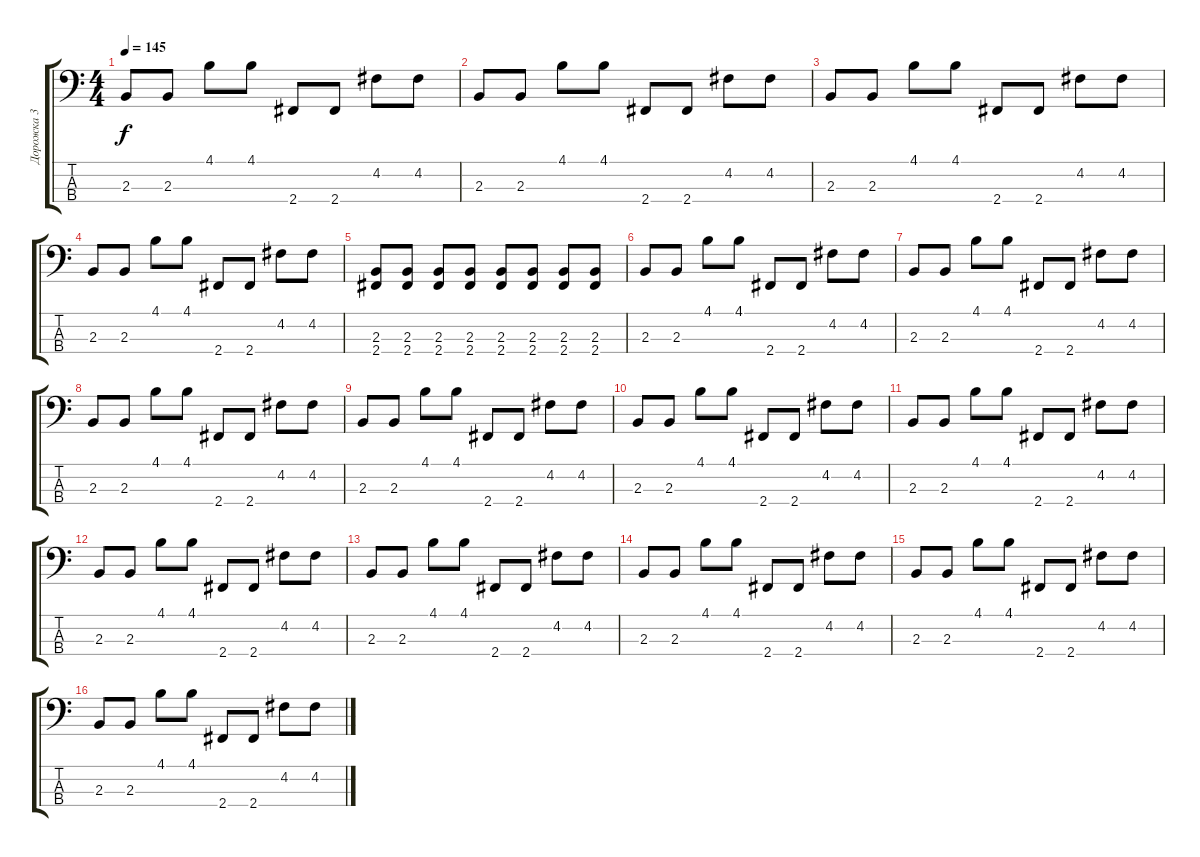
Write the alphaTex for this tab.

\track ("Дорожка 3" "Дорожка 3") {instrument electricbassfinger}
\staff {score tabs}
\tuning (G2 D2 A1 E1) {hide}
\ts (4 4)
\tempo 145
\clef f4
\ks c
2.3.8{dy f} 2.3.8 4.1.8 4.1.8 2.4.8 2.4.8 4.2.8 4.2.8 |
2.3.8 2.3.8 4.1.8 4.1.8 2.4.8 2.4.8 4.2.8 4.2.8 |
2.3.8 2.3.8 4.1.8 4.1.8 2.4.8 2.4.8 4.2.8 4.2.8 |
2.3.8 2.3.8 4.1.8 4.1.8 2.4.8 2.4.8 4.2.8 4.2.8 |
(2.3 2.4).8 (2.3 2.4).8 (2.3 2.4).8 (2.3 2.4).8 (2.3 2.4).8 (2.3 2.4).8 (2.3 2.4).8 (2.3 2.4).8 |
2.3.8 2.3.8 4.1.8 4.1.8 2.4.8 2.4.8 4.2.8 4.2.8 |
2.3.8 2.3.8 4.1.8 4.1.8 2.4.8 2.4.8 4.2.8 4.2.8 |
2.3.8 2.3.8 4.1.8 4.1.8 2.4.8 2.4.8 4.2.8 4.2.8 |
2.3.8 2.3.8 4.1.8 4.1.8 2.4.8 2.4.8 4.2.8 4.2.8 |
2.3.8 2.3.8 4.1.8 4.1.8 2.4.8 2.4.8 4.2.8 4.2.8 |
2.3.8 2.3.8 4.1.8 4.1.8 2.4.8 2.4.8 4.2.8 4.2.8 |
2.3.8 2.3.8 4.1.8 4.1.8 2.4.8 2.4.8 4.2.8 4.2.8 |
2.3.8 2.3.8 4.1.8 4.1.8 2.4.8 2.4.8 4.2.8 4.2.8 |
2.3.8 2.3.8 4.1.8 4.1.8 2.4.8 2.4.8 4.2.8 4.2.8 |
2.3.8 2.3.8 4.1.8 4.1.8 2.4.8 2.4.8 4.2.8 4.2.8 |
2.3.8 2.3.8 4.1.8 4.1.8 2.4.8 2.4.8 4.2.8 4.2.8
